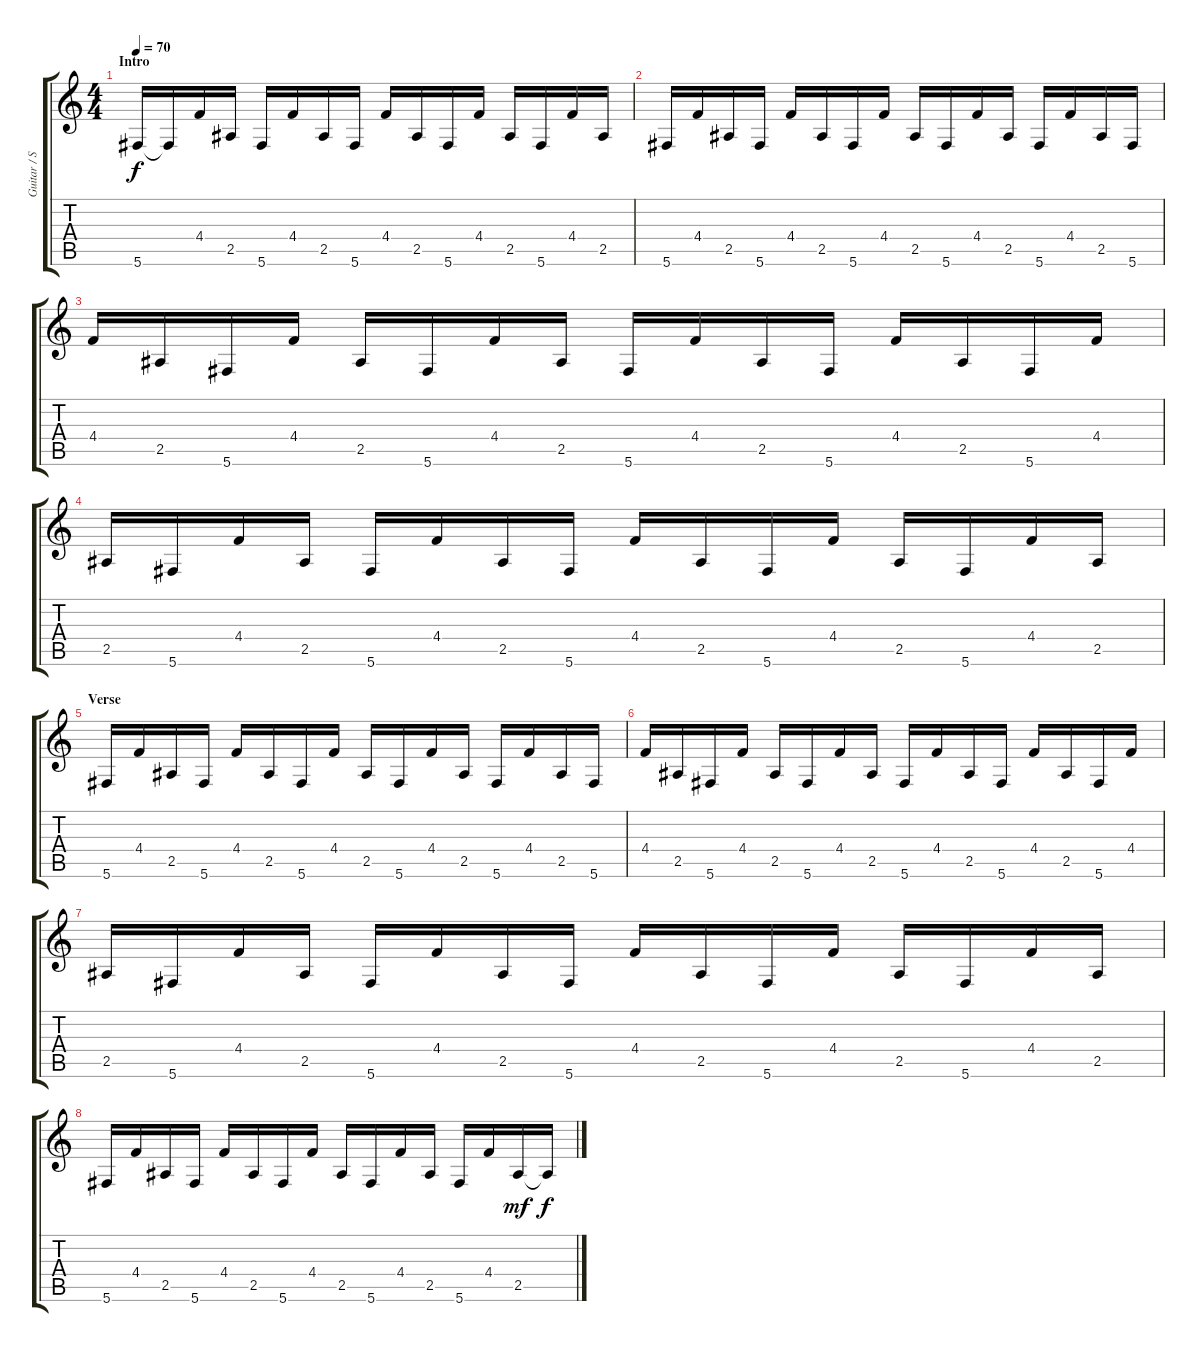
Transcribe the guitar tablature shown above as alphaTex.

\track ("Guitar / Stef Carpenter" "Guitar / S") {instrument distortionguitar}
\staff {score tabs}
\tuning (Eb4 Bb3 Gb3 Db3 Ab2 Db2) {hide}
\ts (4 4)
\section ("" "Intro")
\tempo 70
\clef g2
\ks c
5.6.16{dy f instrument distortionguitar} 5.6{t}.16 4.4.16 2.5.16 5.6.16 4.4.16 2.5.16 5.6.16 4.4.16 2.5.16 5.6.16 4.4.16 2.5.16 5.6.16 4.4.16 2.5.16 |
5.6.16 4.4.16 2.5.16 5.6.16 4.4.16 2.5.16 5.6.16 4.4.16 2.5.16 5.6.16 4.4.16 2.5.16 5.6.16 4.4.16 2.5.16 5.6.16 |
4.4.16 2.5.16 5.6.16 4.4.16 2.5.16 5.6.16 4.4.16 2.5.16 5.6.16 4.4.16 2.5.16 5.6.16 4.4.16 2.5.16 5.6.16 4.4.16 |
2.5.16 5.6.16 4.4.16 2.5.16 5.6.16 4.4.16 2.5.16 5.6.16 4.4.16 2.5.16 5.6.16 4.4.16 2.5.16 5.6.16 4.4.16 2.5.16 |
\section ("" "Verse")
5.6.16 4.4.16 2.5.16 5.6.16 4.4.16 2.5.16 5.6.16 4.4.16 2.5.16 5.6.16 4.4.16 2.5.16 5.6.16 4.4.16 2.5.16 5.6.16 |
4.4.16 2.5.16 5.6.16 4.4.16 2.5.16 5.6.16 4.4.16 2.5.16 5.6.16 4.4.16 2.5.16 5.6.16 4.4.16 2.5.16 5.6.16 4.4.16 |
2.5.16 5.6.16 4.4.16 2.5.16 5.6.16 4.4.16 2.5.16 5.6.16 4.4.16 2.5.16 5.6.16 4.4.16 2.5.16 5.6.16 4.4.16 2.5.16 |
5.6.16 4.4.16 2.5.16 5.6.16 4.4.16 2.5.16 5.6.16 4.4.16 2.5.16 5.6.16 4.4.16 2.5.16 5.6.16 4.4.16 2.5.16{dy mf} 2.5{t}.16{dy f}
